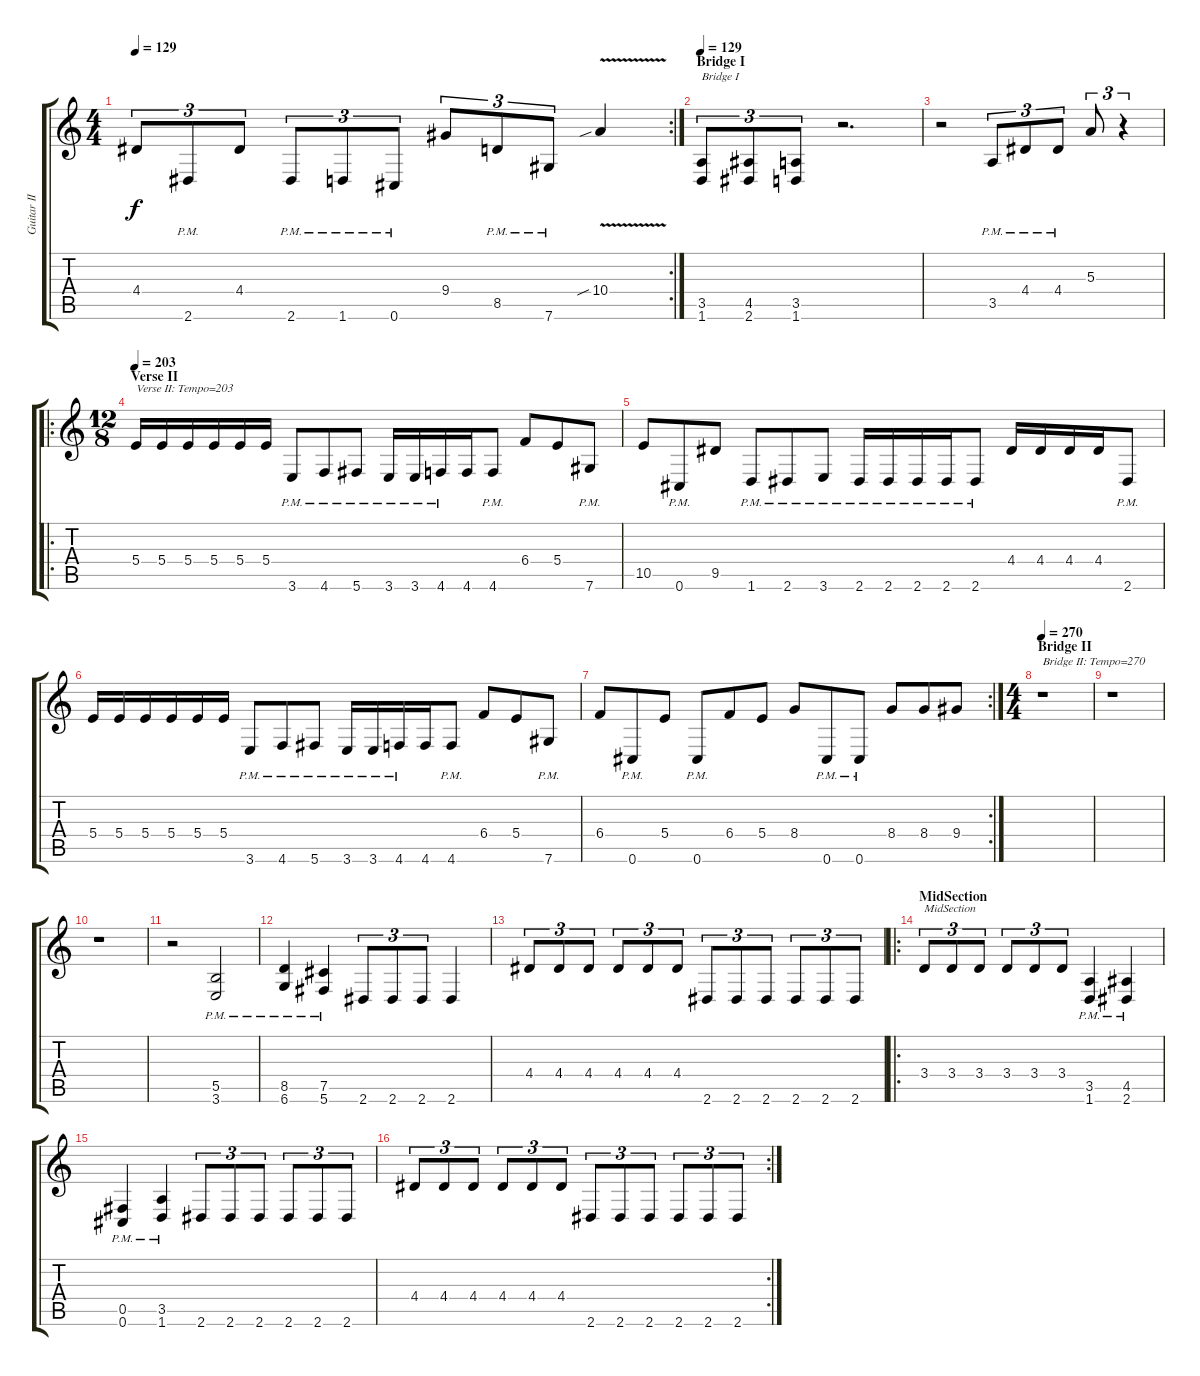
\track ("Guitar II [Guy Marchais]" "Guitar II ") {instrument distortionguitar}
\staff {score tabs}
\tuning (Db4 Ab3 E3 B2 Gb2 Db2) {hide}
\rc 2
\ts (4 4)
\tempo 129
\clef g2
\ks c
4.4.8{tu (3 2) dy f} 2.6{pm}.8{tu (3 2)} 4.4.8{tu (3 2)} 2.6{pm}.8{tu (3 2)} 1.6{pm}.8{tu (3 2)} 0.6{pm}.8{tu (3 2)} 9.4.8{tu (3 2)} 8.5{pm}.8{tu (3 2)} 7.6{pm}.8{tu (3 2)} 10.4{v sib}.4 |
\section ("" "Bridge I")
\tempo 129
(3.5 1.6).8{tu (3 2) txt "Bridge I"} (4.5 2.6).8{tu (3 2)} (3.5 1.6).8{tu (3 2)} r.2{d} |
r.2 3.5{pm}.8{tu (3 2)} 4.4{pm}.8{tu (3 2)} 4.4{pm}.8{tu (3 2)} 5.3.8{tu (3 2)} r.4{tu (3 2)} |
\ro
\ts (12 8)
\section ("" "Verse II")
\tempo 203
5.4.16{txt "Verse II: Tempo=203"} 5.4.16 5.4.16 5.4.16 5.4.16 5.4.16 3.6{pm}.8 4.6{pm}.8 5.6{pm}.8 3.6{pm}.16 3.6{pm}.16 4.6{pm}.16 4.6.16 4.6{pm}.8 6.4.8 5.4.8 7.6{pm}.8 |
10.5.8 0.6{pm}.8 9.5.8 1.6{pm}.8 2.6{pm}.8 3.6{pm}.8 2.6{pm}.16 2.6{pm}.16 2.6{pm}.16 2.6{pm}.16 2.6{pm}.8 4.4.16 4.4.16 4.4.16 4.4.16 2.6{pm}.8 |
5.4.16 5.4.16 5.4.16 5.4.16 5.4.16 5.4.16 3.6{pm}.8 4.6{pm}.8 5.6{pm}.8 3.6{pm}.16 3.6{pm}.16 4.6{pm}.16 4.6.16 4.6{pm}.8 6.4.8 5.4.8 7.6{pm}.8 |
\rc 2
6.4.8 0.6{pm}.8 5.4.8 0.6{pm}.8 6.4.8 5.4.8 8.4.8 0.6{pm}.8 0.6{pm}.8 8.4.8 8.4.8 9.4.8 |
\ts (4 4)
\section ("" "Bridge II")
\tempo 270
r.1{txt "Bridge II: Tempo=270"} |
r.1 |
r.1 |
r.2 (5.5{pm} 3.6{pm}).2 |
(8.5{pm} 6.6{pm}).4 (7.5{pm} 5.6{pm}).4 2.6.8{tu (3 2)} 2.6.8{tu (3 2)} 2.6.8{tu (3 2)} 2.6.4 |
4.4.8{tu (3 2)} 4.4.8{tu (3 2)} 4.4.8{tu (3 2)} 4.4.8{tu (3 2)} 4.4.8{tu (3 2)} 4.4.8{tu (3 2)} 2.6.8{tu (3 2)} 2.6.8{tu (3 2)} 2.6.8{tu (3 2)} 2.6.8{tu (3 2)} 2.6.8{tu (3 2)} 2.6.8{tu (3 2)} |
\ro
\section ("" "MidSection")
3.4.8{tu (3 2) txt "MidSection"} 3.4.8{tu (3 2)} 3.4.8{tu (3 2)} 3.4.8{tu (3 2)} 3.4.8{tu (3 2)} 3.4.8{tu (3 2)} (3.5{pm} 1.6{pm}).4 (4.5{pm} 2.6{pm}).4 |
(0.5{pm} 0.6{pm}).4 (3.5{pm} 1.6{pm}).4 2.6.8{tu (3 2)} 2.6.8{tu (3 2)} 2.6.8{tu (3 2)} 2.6.8{tu (3 2)} 2.6.8{tu (3 2)} 2.6.8{tu (3 2)} |
\rc 2
4.4.8{tu (3 2)} 4.4.8{tu (3 2)} 4.4.8{tu (3 2)} 4.4.8{tu (3 2)} 4.4.8{tu (3 2)} 4.4.8{tu (3 2)} 2.6.8{tu (3 2)} 2.6.8{tu (3 2)} 2.6.8{tu (3 2)} 2.6.8{tu (3 2)} 2.6.8{tu (3 2)} 2.6.8{tu (3 2)}
